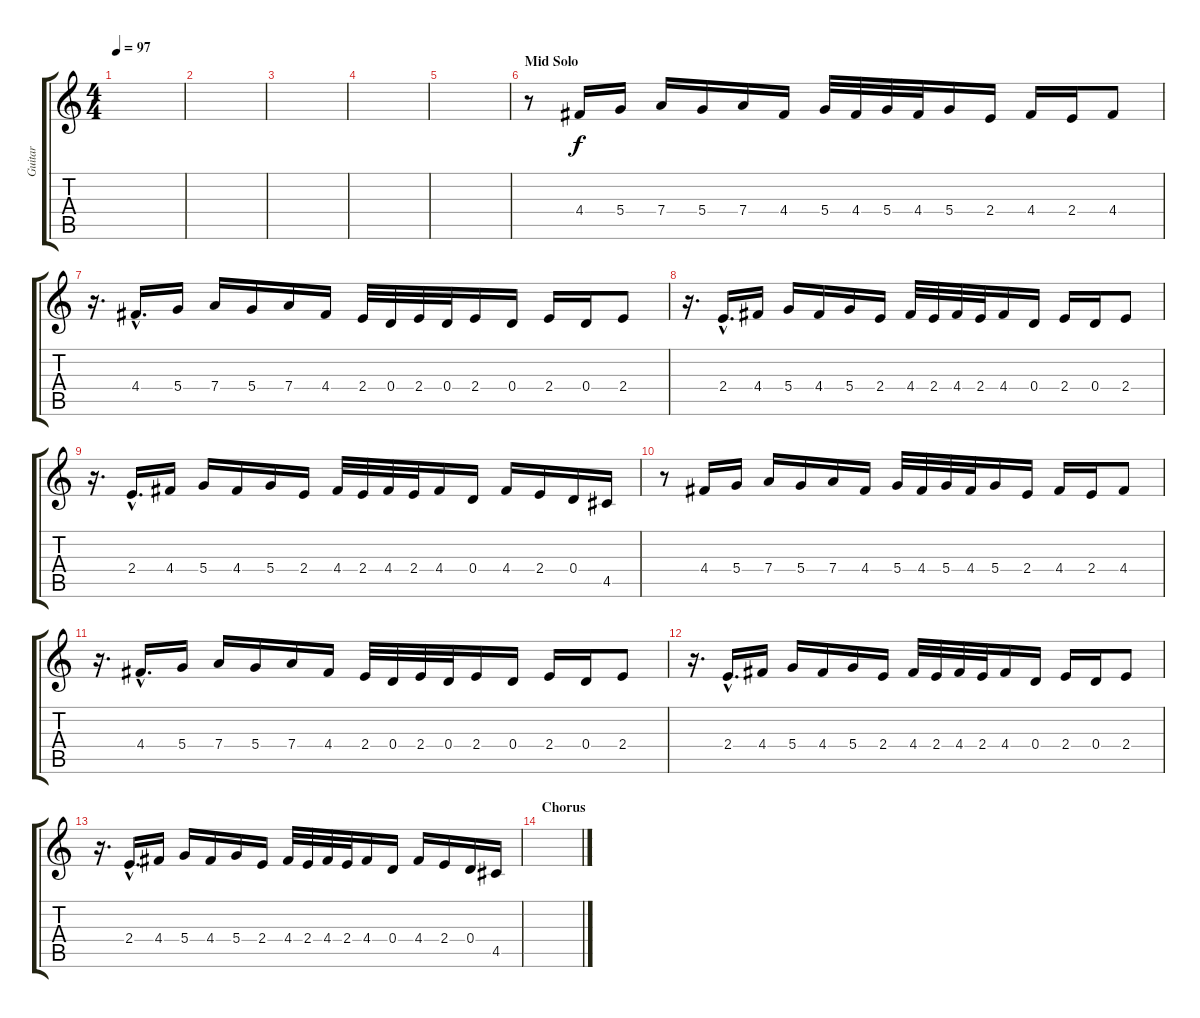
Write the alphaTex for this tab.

\track ("Guitar" "Guitar") {instrument acousticguitarsteel}
\staff {score tabs}
\tuning (E4 B3 G3 D3 A2 E2) {hide}
\ts (4 4)
\tempo 97
\clef g2
\ks c
|
|
|
|
|
\section ("" "Mid Solo")
r.8 4.4.16 5.4.16 7.4.16 5.4.16 7.4.16 4.4.16 5.4.32 4.4.32 5.4.32 4.4.32 5.4.16 2.4.16 4.4.16 2.4.16 4.4.8 |
r.16{d} 4.4{hac}.16{d} 5.4.16 7.4.16 5.4.16 7.4.16 4.4.16 2.4.32 0.4.32 2.4.32 0.4.32 2.4.16 0.4.16 2.4.16 0.4.16 2.4.8 |
r.16{d} 2.4{hac}.16{d} 4.4.16 5.4.16 4.4.16 5.4.16 2.4.16 4.4.32 2.4.32 4.4.32 2.4.32 4.4.16 0.4.16 2.4.16 0.4.16 2.4.8 |
r.16{d} 2.4{hac}.16{d} 4.4.16 5.4.16 4.4.16 5.4.16 2.4.16 4.4.32 2.4.32 4.4.32 2.4.32 4.4.16 0.4.16 4.4.16 2.4.16 0.4.16 4.5.16 |
r.8 4.4.16 5.4.16 7.4.16 5.4.16 7.4.16 4.4.16 5.4.32 4.4.32 5.4.32 4.4.32 5.4.16 2.4.16 4.4.16 2.4.16 4.4.8 |
r.16{d} 4.4{hac}.16{d} 5.4.16 7.4.16 5.4.16 7.4.16 4.4.16 2.4.32 0.4.32 2.4.32 0.4.32 2.4.16 0.4.16 2.4.16 0.4.16 2.4.8 |
r.16{d} 2.4{hac}.16{d} 4.4.16 5.4.16 4.4.16 5.4.16 2.4.16 4.4.32 2.4.32 4.4.32 2.4.32 4.4.16 0.4.16 2.4.16 0.4.16 2.4.8 |
r.16{d} 2.4{hac}.16{d} 4.4.16 5.4.16 4.4.16 5.4.16 2.4.16 4.4.32 2.4.32 4.4.32 2.4.32 4.4.16 0.4.16 4.4.16 2.4.16 0.4.16 4.5.16 |
\section ("" "Chorus")
